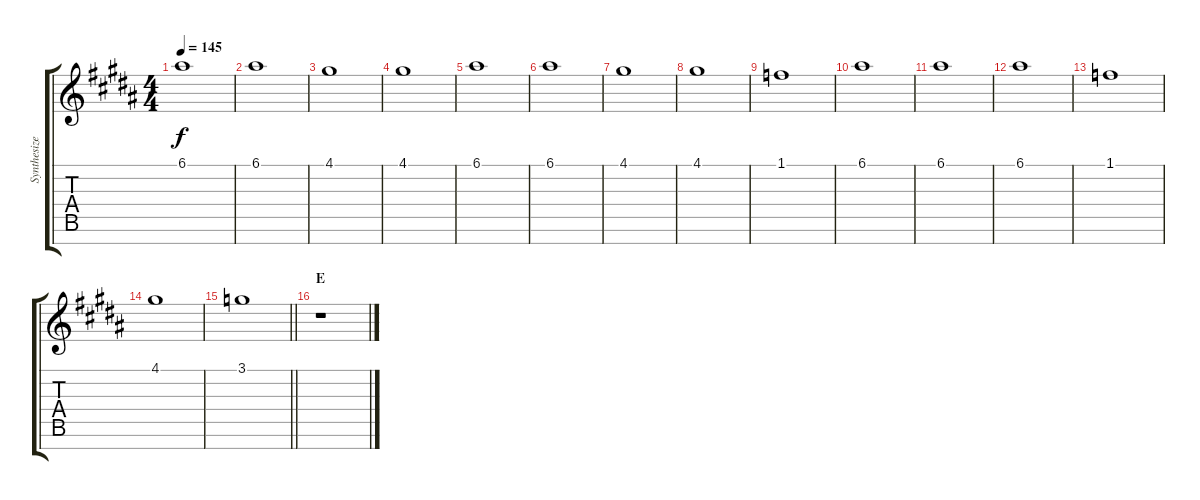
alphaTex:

\track ("Synthesizer III" "Synthesize") {instrument fx5brightness}
\staff {score tabs}
\tuning (E5 B4 G4 D4 A3 E3 B2) {hide}
\ts (4 4)
\tempo 145
\clef g2
\ks b
6.1.1{dy f} |
6.1.1 |
4.1.1 |
4.1.1 |
6.1.1 |
6.1.1 |
4.1.1 |
4.1.1 |
1.1.1 |
6.1.1 |
6.1.1 |
6.1.1 |
1.1.1 |
4.1.1 |
\barLineRight lightlight
3.1.1 |
\section ("" "E")
r.1
